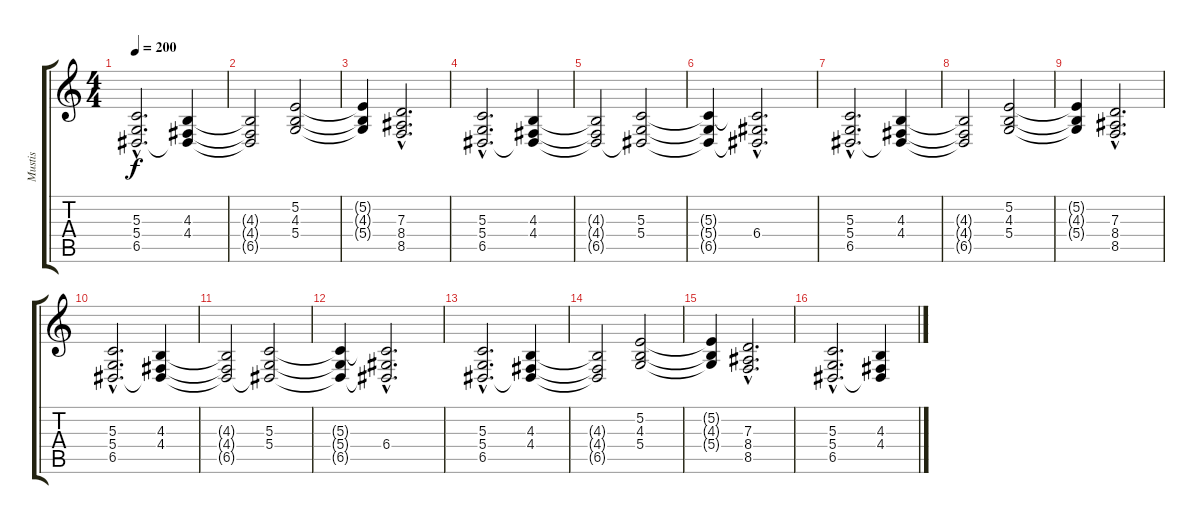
\track ("Mustis" "Mustis") {instrument stringensemble1}
\staff {score tabs}
\tuning (E4 B3 G3 D3 A2 E2) {hide}
\ts (4 4)
\tempo 200
\clef g2
\ks c
(5.3{hac} 5.4{hac} 6.5{hac}).2{d dy f} (4.3 4.4 6.5{t}).4 |
(4.3{t} 4.4{t} 6.5{t}).2 (5.2 4.3 5.4).2 |
(5.2{t} 4.3{t} 5.4{t}).4 (7.3{hac} 8.4{hac} 8.5{hac}).2{d} |
(5.3{hac} 5.4{hac} 6.5{hac}).2{d} (4.3 4.4 6.5{t}).4 |
(4.3{t} 4.4{t} 6.5{t}).2 (5.3 5.4 6.5{t}).2 |
(5.3{t} 5.4{t} 6.5{t}).4 (5.3{hac t} 6.4{hac} 6.5{hac t}).2{d} |
(5.3{hac} 5.4{hac} 6.5{hac}).2{d} (4.3 4.4 6.5{t}).4 |
(4.3{t} 4.4{t} 6.5{t}).2 (5.2 4.3 5.4).2 |
(5.2{t} 4.3{t} 5.4{t}).4 (7.3{hac} 8.4{hac} 8.5{hac}).2{d} |
(5.3{hac} 5.4{hac} 6.5{hac}).2{d} (4.3 4.4 6.5{t}).4 |
(4.3{t} 4.4{t} 6.5{t}).2 (5.3 5.4 6.5{t}).2 |
(5.3{t} 5.4{t} 6.5{t}).4 (5.3{hac t} 6.4{hac} 6.5{hac t}).2{d} |
(5.3{hac} 5.4{hac} 6.5{hac}).2{d} (4.3 4.4 6.5{t}).4 |
(4.3{t} 4.4{t} 6.5{t}).2 (5.2 4.3 5.4).2 |
(5.2{t} 4.3{t} 5.4{t}).4 (7.3{hac} 8.4{hac} 8.5{hac}).2{d} |
(5.3{hac} 5.4{hac} 6.5{hac}).2{d} (4.3 4.4 6.5{t}).4
